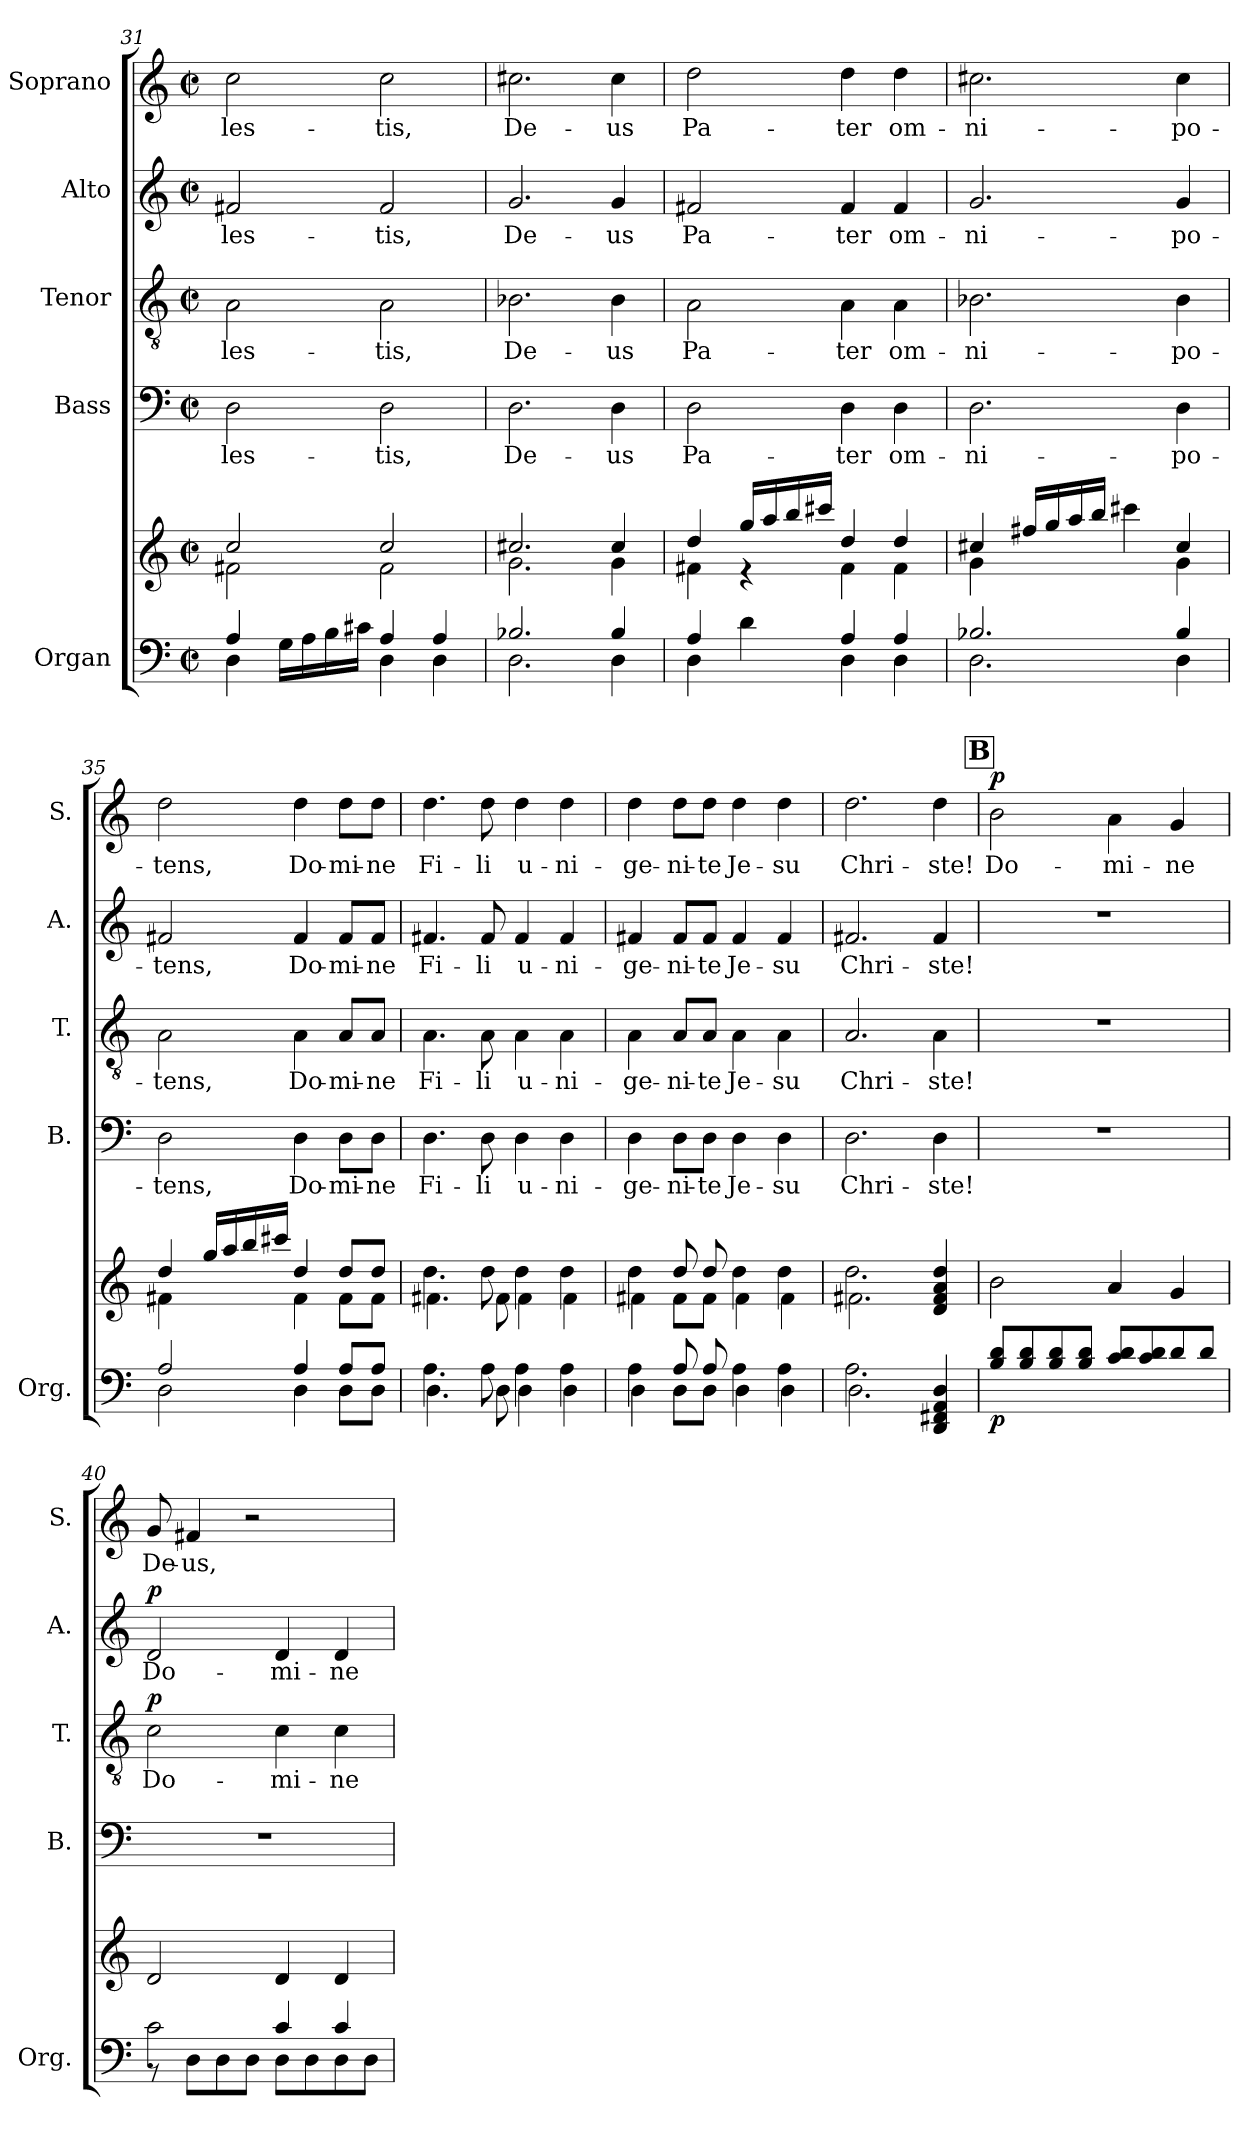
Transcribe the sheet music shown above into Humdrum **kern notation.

**kern	**kern	**dynam	**kern	**text	**kern	**text	**dynam	**kern	**text	**dynam	**kern	**text	**dynam
*part5	*part5	*part5	*part4	*part4	*part3	*part3	*part3	*part2	*part2	*part2	*part1	*part1	*part1
*staff6	*staff5	*staff5/6	*staff4	*staff4	*staff3	*staff3	*staff3	*staff2	*staff2	*staff2	*staff1	*staff1	*staff1
*I"Organ	*	*	*I"Bass	*	*I"Tenor	*	*	*I"Alto	*	*	*I"Soprano	*	*
*I'Org.	*	*	*I'B.	*	*I'T.	*	*	*I'A.	*	*	*I'S.	*	*
*clefF4	*clefG2	*	*clefF4	*	*clefGv2	*	*	*clefG2	*	*	*clefG2	*	*
*k[]	*k[]	*	*k[]	*	*k[]	*	*	*k[]	*	*	*k[]	*	*
*M4/4	*M4/4	*	*M4/4	*	*M4/4	*	*	*M4/4	*	*	*M4/4	*	*
*met(c|)	*met(c|)	*	*met(c|)	*	*met(c|)	*	*	*met(c|)	*	*	*met(c|)	*	*
=31	=31	=31	=31	=31	=31	=31	=31	=31	=31	=31	=31	=31	=31
*^	*^	*	*	*	*	*	*	*	*	*	*	*	*
!	!	!	!	!	!	!LO:LY:b	!	!LO:LY:b	!	!	!LO:LY:b	!	!	!LO:LY:b	!
4A/	4D\	2cc/	2f#X\	.	2D\	-les-	2A\	-les-	.	2f#X/	-les-	.	2cc\	-les-	.
16G\LL	4ryy	.	.	.	.	.	.	.	.	.	.	.	.	.	.
16A\	.	.	.	.	.	.	.	.	.	.	.	.	.	.	.
16B\	.	.	.	.	.	.	.	.	.	.	.	.	.	.	.
16c#X\JJ	.	.	.	.	.	.	.	.	.	.	.	.	.	.	.
!	!	!	!	!	!	!LO:LY:b	!	!LO:LY:b	!	!	!LO:LY:b	!	!	!LO:LY:b	!
4A/	4D\	2cc/	2f#\	.	2D\	-tis,	2A\	-tis,	.	2f#/	-tis,	.	2cc\	-tis,	.
4A/	4D\	.	.	.	.	.	.	.	.	.	.	.	.	.	.
=32	=32	=32	=32	=32	=32	=32	=32	=32	=32	=32	=32	=32	=32	=32	=32
!	!	!	!	!	!	!LO:LY:b	!	!LO:LY:b	!	!	!LO:LY:b	!	!	!LO:LY:b	!
2.B-X/	2.D\	2.cc#X/	2.g\	.	2.D\	De-	2.B-X\	De-	.	2.g/	De-	.	2.cc#X\	De-	.
!	!	!	!	!	!	!LO:LY:b	!	!LO:LY:b	!	!	!LO:LY:b	!	!	!LO:LY:b	!
4B-/	4D\	4cc#/	4g\	.	4D\	-us	4B-\	-us	.	4g/	-us	.	4cc#\	-us	.
=33	=33	=33	=33	=33	=33	=33	=33	=33	=33	=33	=33	=33	=33	=33	=33
!	!	!	!	!	!	!LO:LY:b	!	!LO:LY:b	!	!	!LO:LY:b	!	!	!LO:LY:b	!
4A/	4D\	4dd/	4f#X\	.	2D\	Pa-	2A\	Pa-	.	2f#X/	Pa-	.	2dd\	Pa-	.
4d\	4ryy	16gg/LL	4r	.	.	.	.	.	.	.	.	.	.	.	.
.	.	16aa/	.	.	.	.	.	.	.	.	.	.	.	.	.
.	.	16bb/	.	.	.	.	.	.	.	.	.	.	.	.	.
.	.	16ccc#X/JJ	.	.	.	.	.	.	.	.	.	.	.	.	.
!	!	!	!	!	!	!LO:LY:b	!	!LO:LY:b	!	!	!LO:LY:b	!	!	!LO:LY:b	!
4A/	4D\	4dd/	4f#\	.	4D\	-ter	4A\	-ter	.	4f#/	-ter	.	4dd\	-ter	.
!	!	!	!	!	!	!LO:LY:b	!	!LO:LY:b	!	!	!LO:LY:b	!	!	!LO:LY:b	!
4A/	4D\	4dd/	4f#\	.	4D\	om-	4A\	om-	.	4f#/	om-	.	4dd\	om-	.
!!LO:LB:g=z
=34	=34	=34	=34	=34	=34	=34	=34	=34	=34	=34	=34	=34	=34	=34	=34
!	!	!	!	!	!	!LO:LY:b	!	!LO:LY:b	!	!	!LO:LY:b	!	!	!LO:LY:b	!
2.B-X/	2.D\	4cc#X/	4g\	.	2.D\	-ni-	2.B-X\	-ni-	.	2.g/	-ni-	.	2.cc#X\	-ni-	.
.	.	16ff#X/LL	2ryy	.	.	.	.	.	.	.	.	.	.	.	.
.	.	16gg/	.	.	.	.	.	.	.	.	.	.	.	.	.
.	.	16aa/	.	.	.	.	.	.	.	.	.	.	.	.	.
.	.	16bb/JJ	.	.	.	.	.	.	.	.	.	.	.	.	.
.	.	4ccc#X\	.	.	.	.	.	.	.	.	.	.	.	.	.
!	!	!	!	!	!	!LO:LY:b	!	!LO:LY:b	!	!	!LO:LY:b	!	!	!LO:LY:b	!
4B-/	4D\	4cc#/	4g\	.	4D\	-po-	4B-\	-po-	.	4g/	-po-	.	4cc#\	-po-	.
=35	=35	=35	=35	=35	=35	=35	=35	=35	=35	=35	=35	=35	=35	=35	=35
!	!	!	!	!	!	!LO:LY:b	!	!LO:LY:b	!	!	!LO:LY:b	!	!	!LO:LY:b	!
2A/	2D\	4dd/	4f#X\	.	2D\	-tens,	2A\	-tens,	.	2f#X/	-tens,	.	2dd\	-tens,	.
.	.	16gg/LL	4ryy	.	.	.	.	.	.	.	.	.	.	.	.
.	.	16aa/	.	.	.	.	.	.	.	.	.	.	.	.	.
.	.	16bb/	.	.	.	.	.	.	.	.	.	.	.	.	.
.	.	16ccc#X/JJ	.	.	.	.	.	.	.	.	.	.	.	.	.
!	!	!	!	!	!	!LO:LY:b	!	!LO:LY:b	!	!	!LO:LY:b	!	!	!LO:LY:b	!
4A/	4D\	4dd/	4f#\	.	4D\	Do-	4A\	Do-	.	4f#/	Do-	.	4dd\	Do-	.
!	!	!	!	!	!	!LO:LY:b	!	!LO:LY:b	!	!	!LO:LY:b	!	!	!LO:LY:b	!
8A/L	8D\L	8dd/L	8f#\L	.	8D\L	-mi-	8A/L	-mi-	.	8f#/L	-mi-	.	8dd\L	-mi-	.
!	!	!	!	!	!	!LO:LY:b	!	!LO:LY:b	!	!	!LO:LY:b	!	!	!LO:LY:b	!
8A/J	8D\J	8dd/J	8f#\J	.	8D\J	-ne	8A/J	-ne	.	8f#/J	-ne	.	8dd\J	-ne	.
=36	=36	=36	=36	=36	=36	=36	=36	=36	=36	=36	=36	=36	=36	=36	=36
!	!	!	!	!	!	!LO:LY:b	!	!LO:LY:b	!	!	!LO:LY:b	!	!	!LO:LY:b	!
4.A\	4.D\	4.dd\	4.f#X\	.	4.D\	Fi-	4.A\	Fi-	.	4.f#X/	Fi-	.	4.dd\	Fi-	.
!	!	!	!	!	!	!LO:LY:b	!	!LO:LY:b	!	!	!LO:LY:b	!	!	!LO:LY:b	!
8A\	8D\	8dd\	8f#\	.	8D\	-li	8A\	-li	.	8f#/	-li	.	8dd\	-li	.
!	!	!	!	!	!	!LO:LY:b	!	!LO:LY:b	!	!	!LO:LY:b	!	!	!LO:LY:b	!
4A\	4D\	4dd\	4f#\	.	4D\	u-	4A\	u-	.	4f#/	u-	.	4dd\	u-	.
!	!	!	!	!	!	!LO:LY:b	!	!LO:LY:b	!	!	!LO:LY:b	!	!	!LO:LY:b	!
4A\	4D\	4dd\	4f#\	.	4D\	-ni-	4A\	-ni-	.	4f#/	-ni-	.	4dd\	-ni-	.
=37	=37	=37	=37	=37	=37	=37	=37	=37	=37	=37	=37	=37	=37	=37	=37
!	!	!	!	!	!	!LO:LY:b	!	!LO:LY:b	!	!	!LO:LY:b	!	!	!LO:LY:b	!
4A\	4D\	4dd\	4f#X\	.	4D\	-ge-	4A\	-ge-	.	4f#X/	-ge-	.	4dd\	-ge-	.
!	!	!	!	!	!	!LO:LY:b	!	!LO:LY:b	!	!	!LO:LY:b	!	!	!LO:LY:b	!
8A/	8D\L	8dd/	8f#\L	.	8D\L	-ni-	8A/L	-ni-	.	8f#/L	-ni-	.	8dd\L	-ni-	.
!	!	!	!	!	!	!LO:LY:b	!	!LO:LY:b	!	!	!LO:LY:b	!	!	!LO:LY:b	!
8A/	8D\J	8dd/	8f#\J	.	8D\J	-te	8A/J	-te	.	8f#/J	-te	.	8dd\J	-te	.
!	!	!	!	!	!	!LO:LY:b	!	!LO:LY:b	!	!	!LO:LY:b	!	!	!LO:LY:b	!
4A\	4D\	4dd\	4f#\	.	4D\	Je-	4A\	Je-	.	4f#/	Je-	.	4dd\	Je-	.
!	!	!	!	!	!	!LO:LY:b	!	!LO:LY:b	!	!	!LO:LY:b	!	!	!LO:LY:b	!
4A\	4D\	4dd\	4f#\	.	4D\	-su	4A\	-su	.	4f#/	-su	.	4dd\	-su	.
=38	=38	=38	=38	=38	=38	=38	=38	=38	=38	=38	=38	=38	=38	=38	=38
!	!	!	!	!	!	!LO:LY:b	!	!LO:LY:b	!	!	!LO:LY:b	!	!	!LO:LY:b	!
2.A\	2.D\	2.dd\	2.f#X\	.	2.D\	Chri-	2.A/	Chri-	.	2.f#X/	Chri-	.	2.dd\	Chri-	.
!	!	!	!	!	!	!LO:LY:b	!	!LO:LY:b	!	!	!LO:LY:b	!	!	!LO:LY:b	!
4DD/ 4FF#X/ 4AA/ 4D/	4ryy	4d/ 4f#/ 4a/ 4dd/	4ryy	.	4D\	-ste!	4A\	-ste!	.	4f#/	-ste!	.	4dd\	-ste!	.
!!LO:PB:g=z
!!LO:REH:place=s1:a:B:t=B
=39	=39	=39	=39	=39	=39	=39	=39	=39	=39	=39	=39	=39	=39	=39	=39
!	!	!	!	!LO:DY:b=2	!	!	!	!	!	!	!	!	!	!LO:LY:b	!LO:DY:b
*v	*v	*	*	*	*	*	*	*	*	*	*	*	*	*	*
*	*v	*v	*	*	*	*	*	*	*	*	*	*	*	*
8B/ 8d/L	2b\	p	1r	.	1r	.	.	1r	.	.	2b\	Do-	p
8B/ 8d/	.	.	.	.	.	.	.	.	.	.	.	.	.
8B/ 8d/	.	.	.	.	.	.	.	.	.	.	.	.	.
8B/ 8d/J	.	.	.	.	.	.	.	.	.	.	.	.	.
!	!	!	!	!	!	!	!	!	!	!	!	!LO:LY:b	!
8c/ 8d/L	4a/	.	.	.	.	.	.	.	.	.	4a\	-mi-	.
8c/ 8d/	.	.	.	.	.	.	.	.	.	.	.	.	.
!	!	!	!	!	!	!	!	!	!	!	!	!LO:LY:b	!
8d/	4g/	.	.	.	.	.	.	.	.	.	4g/	-ne	.
8d/J	.	.	.	.	.	.	.	.	.	.	.	.	.
=40	=40	=40	=40	=40	=40	=40	=40	=40	=40	=40	=40	=40	=40
*^	*	*	*	*	*	*	*	*	*	*	*	*	*
!	!	!	!	!	!	!	!LO:LY:b	!LO:DY:b	!	!LO:LY:b	!LO:DY:b	!	!LO:LY:b	!
2c\	8r	2d/	.	1r	.	2c\	Do-	p	2d/	Do-	p	8g/	De-	.
!	!	!	!	!	!	!	!	!	!	!	!	!	!LO:LY:b	!
.	8D\L	.	.	.	.	.	.	.	.	.	.	4f#X/	-us,	.
.	8D\	.	.	.	.	.	.	.	.	.	.	.	.	.
.	8D\J	.	.	.	.	.	.	.	.	.	.	2r	.	.
!	!	!	!	!	!	!	!LO:LY:b	!	!	!LO:LY:b	!	!	!	!
4c/	8D\L	4d/	.	.	.	4c\	-mi-	.	4d/	-mi-	.	.	.	.
.	8D\	.	.	.	.	.	.	.	.	.	.	.	.	.
!	!	!	!	!	!	!	!LO:LY:b	!	!	!LO:LY:b	!	!	!	!
4c/	8D\	4d/	.	.	.	4c\	-ne	.	4d/	-ne	.	.	.	.
.	8D\J	.	.	.	.	.	.	.	.	.	.	8ryy	.	.
*v	*v	*	*	*	*	*	*	*	*	*	*	*	*	*
=	=	=	=	=	=	=	=	=	=	=	=	=	=
*-	*-	*-	*-	*-	*-	*-	*-	*-	*-	*-	*-	*-	*-
